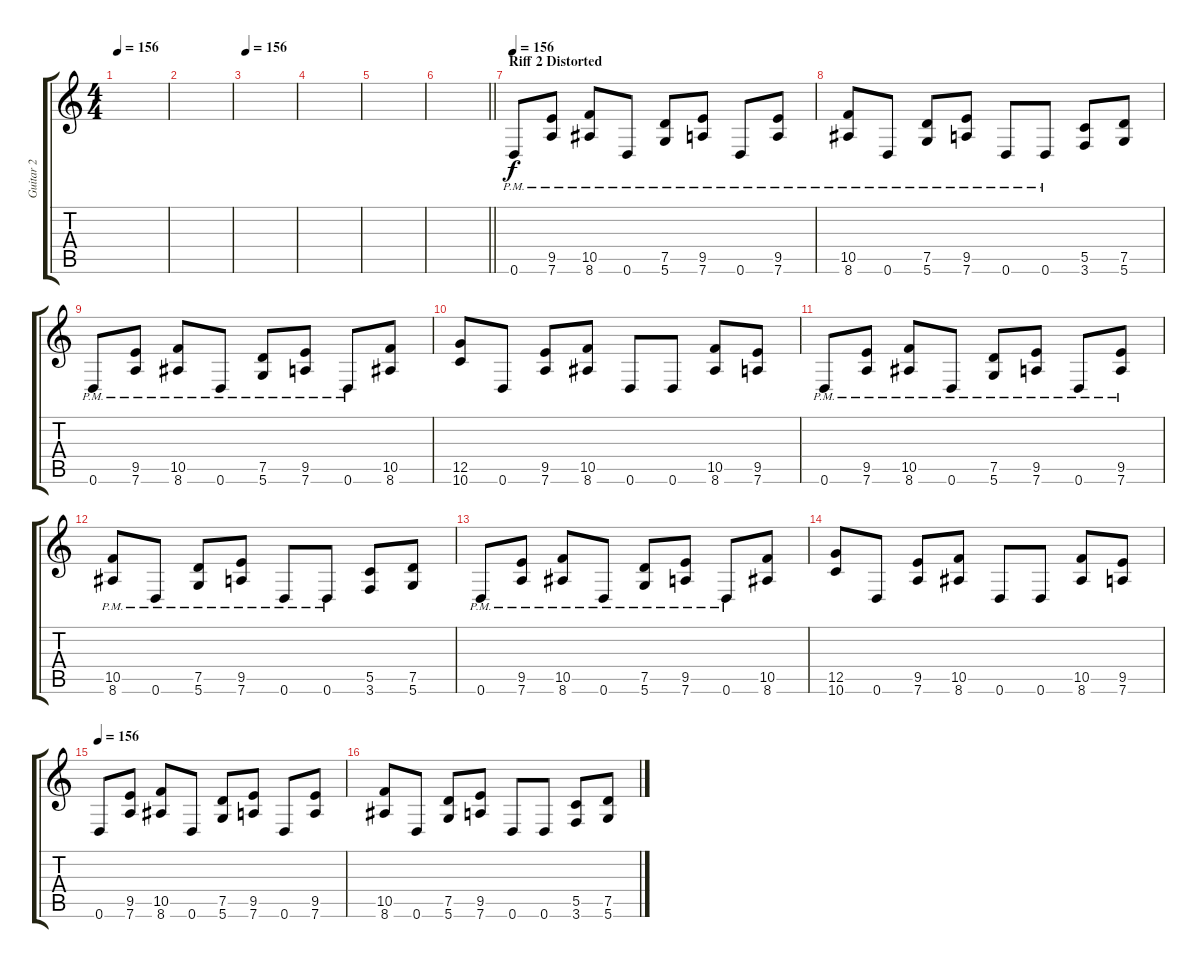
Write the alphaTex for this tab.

\track ("Guitar 2" "Guitar 2") {instrument distortionguitar}
\staff {score tabs}
\tuning (D4 A3 F3 C3 G2 D2) {hide}
\ts (4 4)
\tempo 156
\clef g2
\ks c
|
|
\tempo 156
|
|
|
\barLineRight lightlight
|
\section ("" "Riff 2 Distorted")
\tempo 156
0.6{pm}.8 (9.5{pm} 7.6{pm}).8 (10.5{pm} 8.6{pm}).8 0.6{pm}.8 (7.5{pm} 5.6{pm}).8 (9.5{pm} 7.6{pm}).8 0.6{pm}.8 (9.5{pm} 7.6{pm}).8 |
(10.5{pm} 8.6{pm}).8 0.6{pm}.8 (7.5{pm} 5.6{pm}).8 (9.5{pm} 7.6{pm}).8 0.6{pm}.8 0.6{pm}.8 (5.5 3.6).8 (7.5 5.6).8 |
0.6{pm}.8 (9.5{pm} 7.6{pm}).8 (10.5{pm} 8.6{pm}).8 0.6{pm}.8 (7.5{pm} 5.6{pm}).8 (9.5{pm} 7.6{pm}).8 0.6{pm}.8 (10.5 8.6).8 |
(12.5 10.6).8 0.6.8 (9.5 7.6).8 (10.5 8.6).8 0.6.8 0.6.8 (10.5 8.6).8 (9.5 7.6).8 |
0.6{pm}.8 (9.5{pm} 7.6{pm}).8 (10.5{pm} 8.6{pm}).8 0.6{pm}.8 (7.5{pm} 5.6{pm}).8 (9.5{pm} 7.6{pm}).8 0.6{pm}.8 (9.5{pm} 7.6{pm}).8 |
(10.5{pm} 8.6{pm}).8 0.6{pm}.8 (7.5{pm} 5.6{pm}).8 (9.5{pm} 7.6{pm}).8 0.6{pm}.8 0.6{pm}.8 (5.5 3.6).8 (7.5 5.6).8 |
0.6{pm}.8 (9.5{pm} 7.6{pm}).8 (10.5{pm} 8.6{pm}).8 0.6{pm}.8 (7.5{pm} 5.6{pm}).8 (9.5{pm} 7.6{pm}).8 0.6{pm}.8 (10.5 8.6).8 |
(12.5 10.6).8 0.6.8 (9.5 7.6).8 (10.5 8.6).8 0.6.8 0.6.8 (10.5 8.6).8 (9.5 7.6).8 |
\tempo 156
0.6.8 (9.5 7.6).8 (10.5 8.6).8 0.6.8 (7.5 5.6).8 (9.5 7.6).8 0.6.8 (9.5 7.6).8 |
(10.5 8.6).8 0.6.8 (7.5 5.6).8 (9.5 7.6).8 0.6.8 0.6.8 (5.5 3.6).8 (7.5 5.6).8
